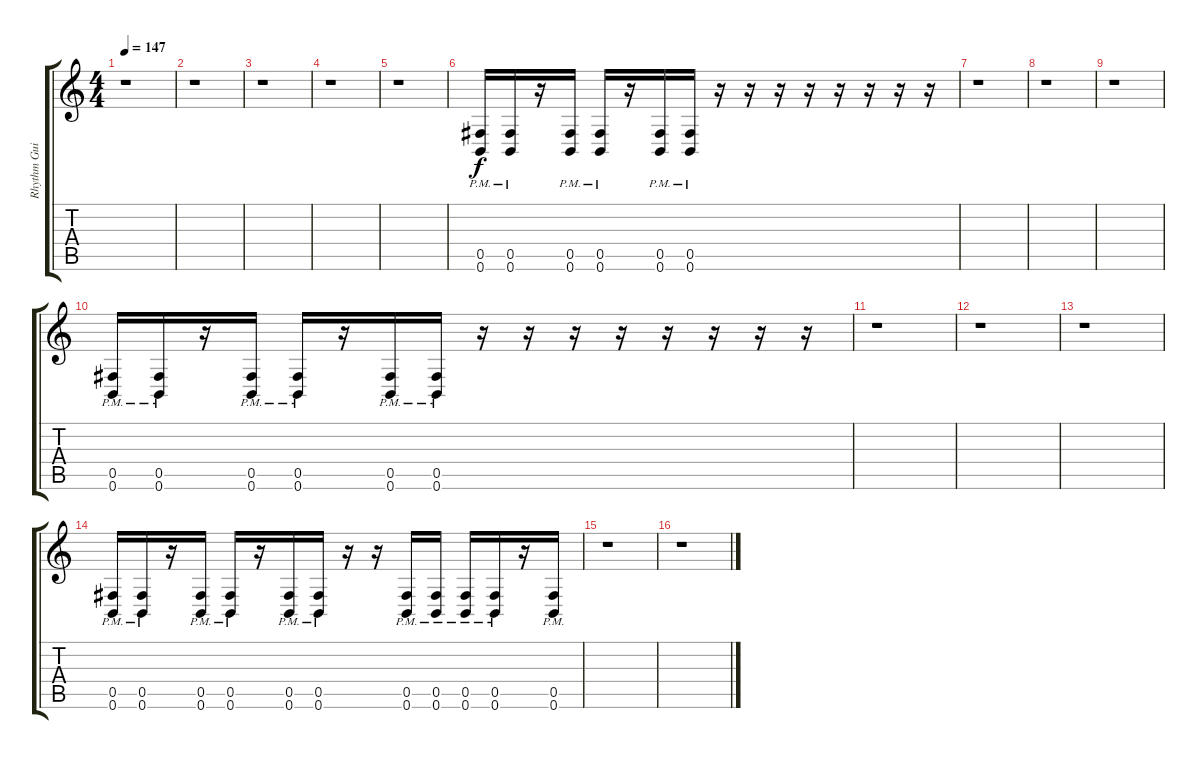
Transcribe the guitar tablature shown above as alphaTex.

\track ("Rhythm Guitar 1" "Rhythm Gui") {instrument distortionguitar}
\staff {score tabs}
\tuning (Db4 Ab3 E3 B2 Gb2 B1) {hide}
\ts (4 4)
\tempo 147
\clef g2
\ks c
r.1{dy f} |
r.1 |
r.1 |
r.1 |
r.1 |
(0.5{pm} 0.6{pm}).16 (0.5{pm} 0.6{pm}).16 r.16 (0.5{pm} 0.6{pm}).16 (0.5{pm} 0.6{pm}).16 r.16 (0.5{pm} 0.6{pm}).16 (0.5{pm} 0.6{pm}).16 r.16 r.16 r.16 r.16 r.16 r.16 r.16 r.16 |
r.1 |
r.1 |
r.1 |
(0.5{pm} 0.6{pm}).16 (0.5{pm} 0.6{pm}).16 r.16 (0.5{pm} 0.6{pm}).16 (0.5{pm} 0.6{pm}).16 r.16 (0.5{pm} 0.6{pm}).16 (0.5{pm} 0.6{pm}).16 r.16 r.16 r.16 r.16 r.16 r.16 r.16 r.16 |
r.1 |
r.1 |
r.1 |
(0.5{pm} 0.6{pm}).16 (0.5{pm} 0.6{pm}).16 r.16 (0.5{pm} 0.6{pm}).16 (0.5{pm} 0.6{pm}).16 r.16 (0.5{pm} 0.6{pm}).16 (0.5{pm} 0.6{pm}).16 r.16 r.16 (0.5{pm} 0.6{pm}).16 (0.5{pm} 0.6{pm}).16 (0.5{pm} 0.6{pm}).16 (0.5{pm} 0.6{pm}).16 r.16 (0.5{pm} 0.6{pm}).16 |
r.1 |
r.1
